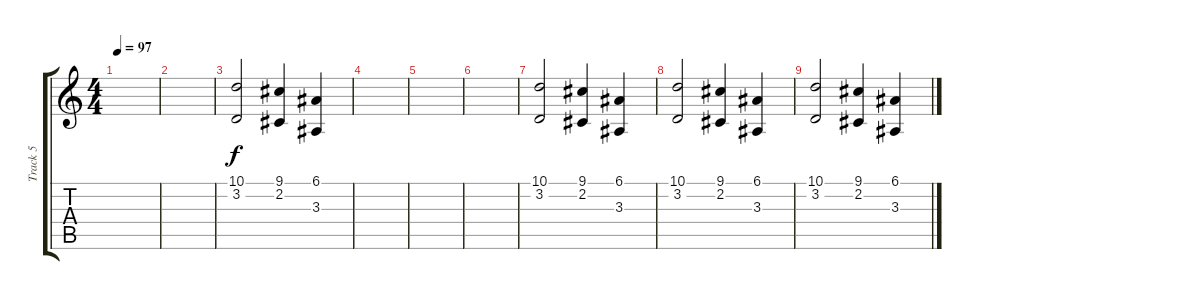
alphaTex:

\track ("Track 5" "Track 5") {instrument stringensemble1}
\staff {score tabs}
\tuning (E4 B3 G3 D3 A2 E2) {hide}
\ts (4 4)
\tempo 97
\clef g2
\ks c
|
|
(10.1 3.2).2{volume 16 instrument choiraahs} (9.1 2.2).4 (6.1 3.3).4 |
|
|
|
(10.1 3.2).2{volume 16 instrument choiraahs} (9.1 2.2).4 (6.1 3.3).4 |
(10.1 3.2).2{volume 16 instrument choiraahs} (9.1 2.2).4 (6.1 3.3).4 |
(10.1 3.2).2{volume 16 instrument choiraahs} (9.1 2.2).4 (6.1 3.3).4
